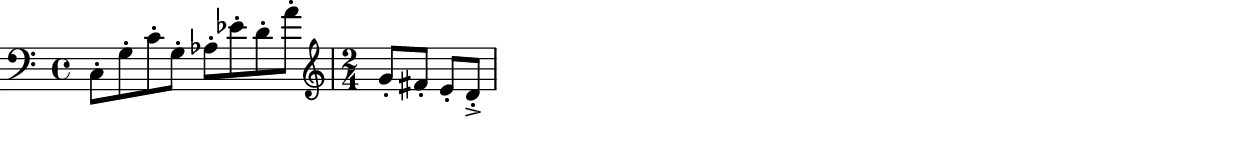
%%% Generated by music-score %%%
\include "lilypond-book-preamble.ly"
\paper {
  #(define dump-extents #t)

  indent = 0\mm
  line-width = 210\mm - 2.0 * 0.4\in
  ragged-right = ##t
  force-assignment = #""
  line-width = #(- line-width (* mm  3.000000))
}
\header {
  title = ""
  composer = ""
}
\layout {
}

<<
    \new Staff {   \set Staff.instrumentName = "" \set Staff.shortInstrumentName = "" \time 4/4 \clef bass {   c8-. g8-. c'8-. g8-. aes8-. ees'8-. d'8-. a'8-.
                                                                                                           } \time 2/4 \clef treble {   g'8-. fis'8-. e'8-. d'8-.->
                                                                                                                                    }
               }
>>